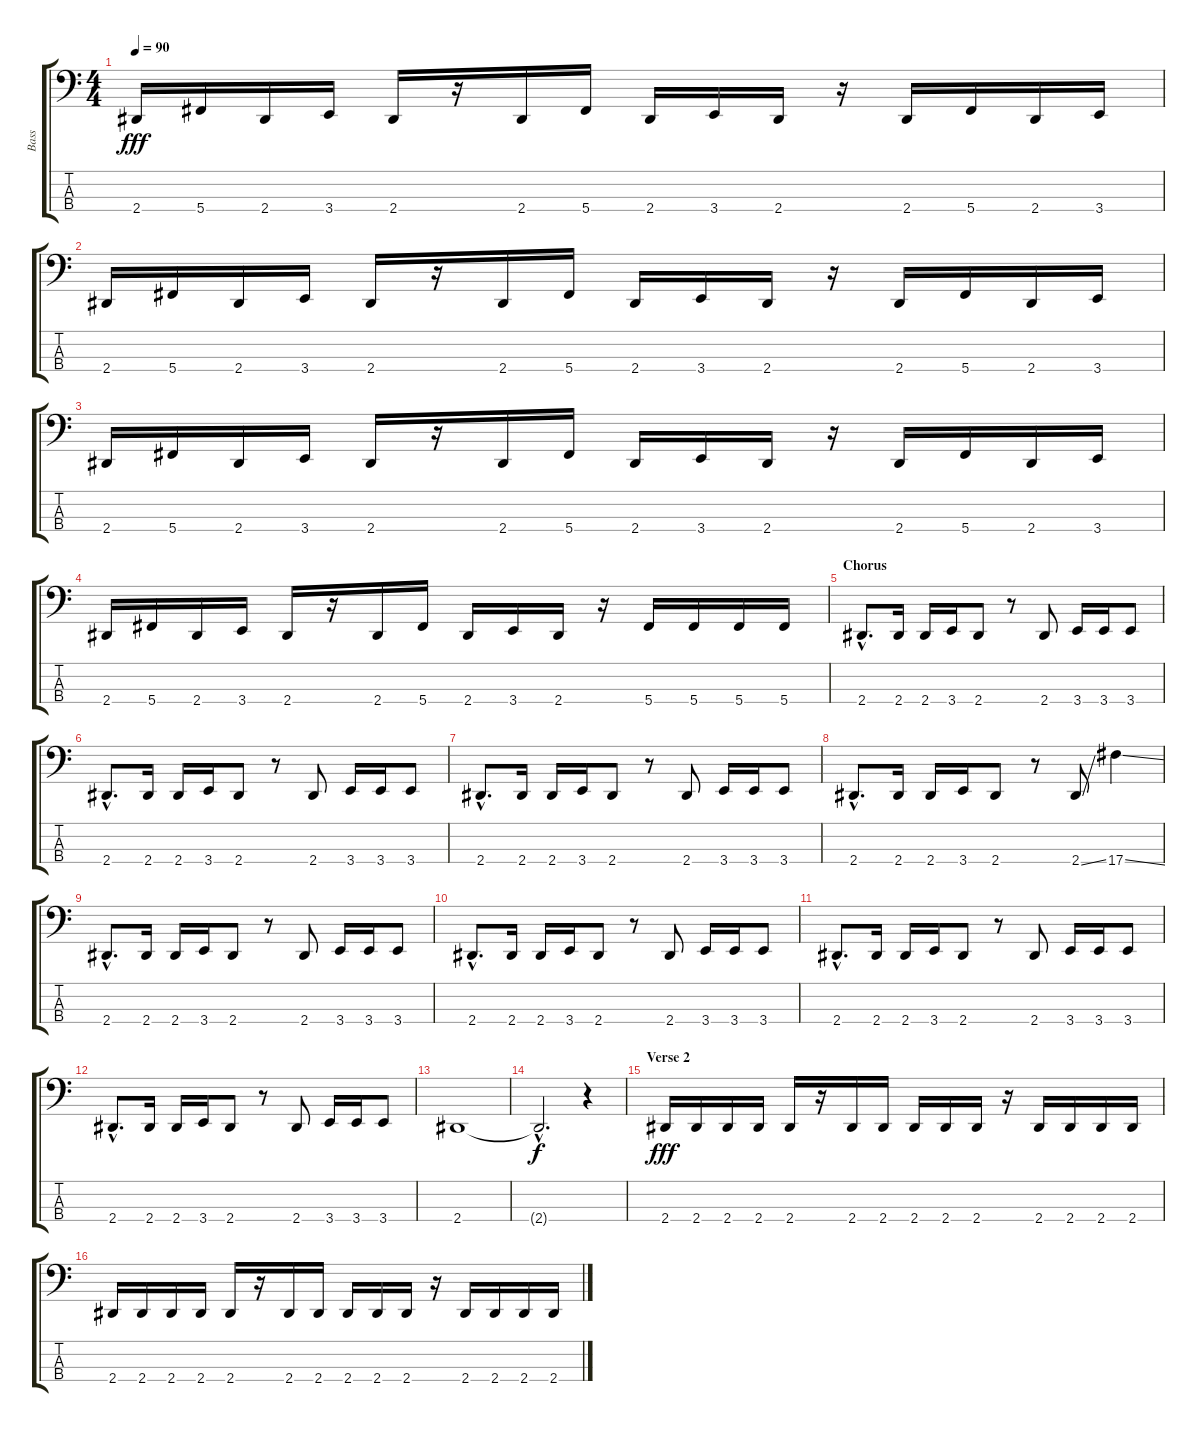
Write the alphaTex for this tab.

\track ("Bass" "Bass") {instrument electricbasspick}
\staff {score tabs}
\tuning (Gb2 Db2 Ab1 Db1) {hide}
\ts (4 4)
\tempo 90
\clef f4
\ks c
2.4.16{dy fff} 5.4.16 2.4.16 3.4.16 2.4.16 r.16 2.4.16 5.4.16 2.4.16 3.4.16 2.4.16 r.16 2.4.16 5.4.16 2.4.16 3.4.16 |
2.4.16 5.4.16 2.4.16 3.4.16 2.4.16 r.16 2.4.16 5.4.16 2.4.16 3.4.16 2.4.16 r.16 2.4.16 5.4.16 2.4.16 3.4.16 |
2.4.16 5.4.16 2.4.16 3.4.16 2.4.16 r.16 2.4.16 5.4.16 2.4.16 3.4.16 2.4.16 r.16 2.4.16 5.4.16 2.4.16 3.4.16 |
2.4.16 5.4.16 2.4.16 3.4.16 2.4.16 r.16 2.4.16 5.4.16 2.4.16 3.4.16 2.4.16 r.16 5.4.16 5.4.16 5.4.16 5.4.16 |
\section ("" "Chorus")
2.4{hac}.8{d} 2.4.16 2.4.16 3.4.16 2.4.8 r.8 2.4.8 3.4.16 3.4.16 3.4.8 |
2.4{hac}.8{d} 2.4.16 2.4.16 3.4.16 2.4.8 r.8 2.4.8 3.4.16 3.4.16 3.4.8 |
2.4{hac}.8{d} 2.4.16 2.4.16 3.4.16 2.4.8 r.8 2.4.8 3.4.16 3.4.16 3.4.8 |
2.4{hac}.8{d} 2.4.16 2.4.16 3.4.16 2.4.8 r.8 2.4{ss}.8 17.4{ss}.4 |
2.4{hac}.8{d} 2.4.16 2.4.16 3.4.16 2.4.8 r.8 2.4.8 3.4.16 3.4.16 3.4.8 |
2.4{hac}.8{d} 2.4.16 2.4.16 3.4.16 2.4.8 r.8 2.4.8 3.4.16 3.4.16 3.4.8 |
2.4{hac}.8{d} 2.4.16 2.4.16 3.4.16 2.4.8 r.8 2.4.8 3.4.16 3.4.16 3.4.8 |
2.4{hac}.8{d} 2.4.16 2.4.16 3.4.16 2.4.8 r.8 2.4.8 3.4.16 3.4.16 3.4.8 |
2.4.1 |
2.4{hac t}.2{d dy f} r.4 |
\section ("" "Verse 2")
2.4.16{dy fff} 2.4.16 2.4.16 2.4.16 2.4.16 r.16 2.4.16 2.4.16 2.4.16 2.4.16 2.4.16 r.16 2.4.16 2.4.16 2.4.16 2.4.16 |
2.4.16 2.4.16 2.4.16 2.4.16 2.4.16 r.16 2.4.16 2.4.16 2.4.16 2.4.16 2.4.16 r.16 2.4.16 2.4.16 2.4.16 2.4.16
